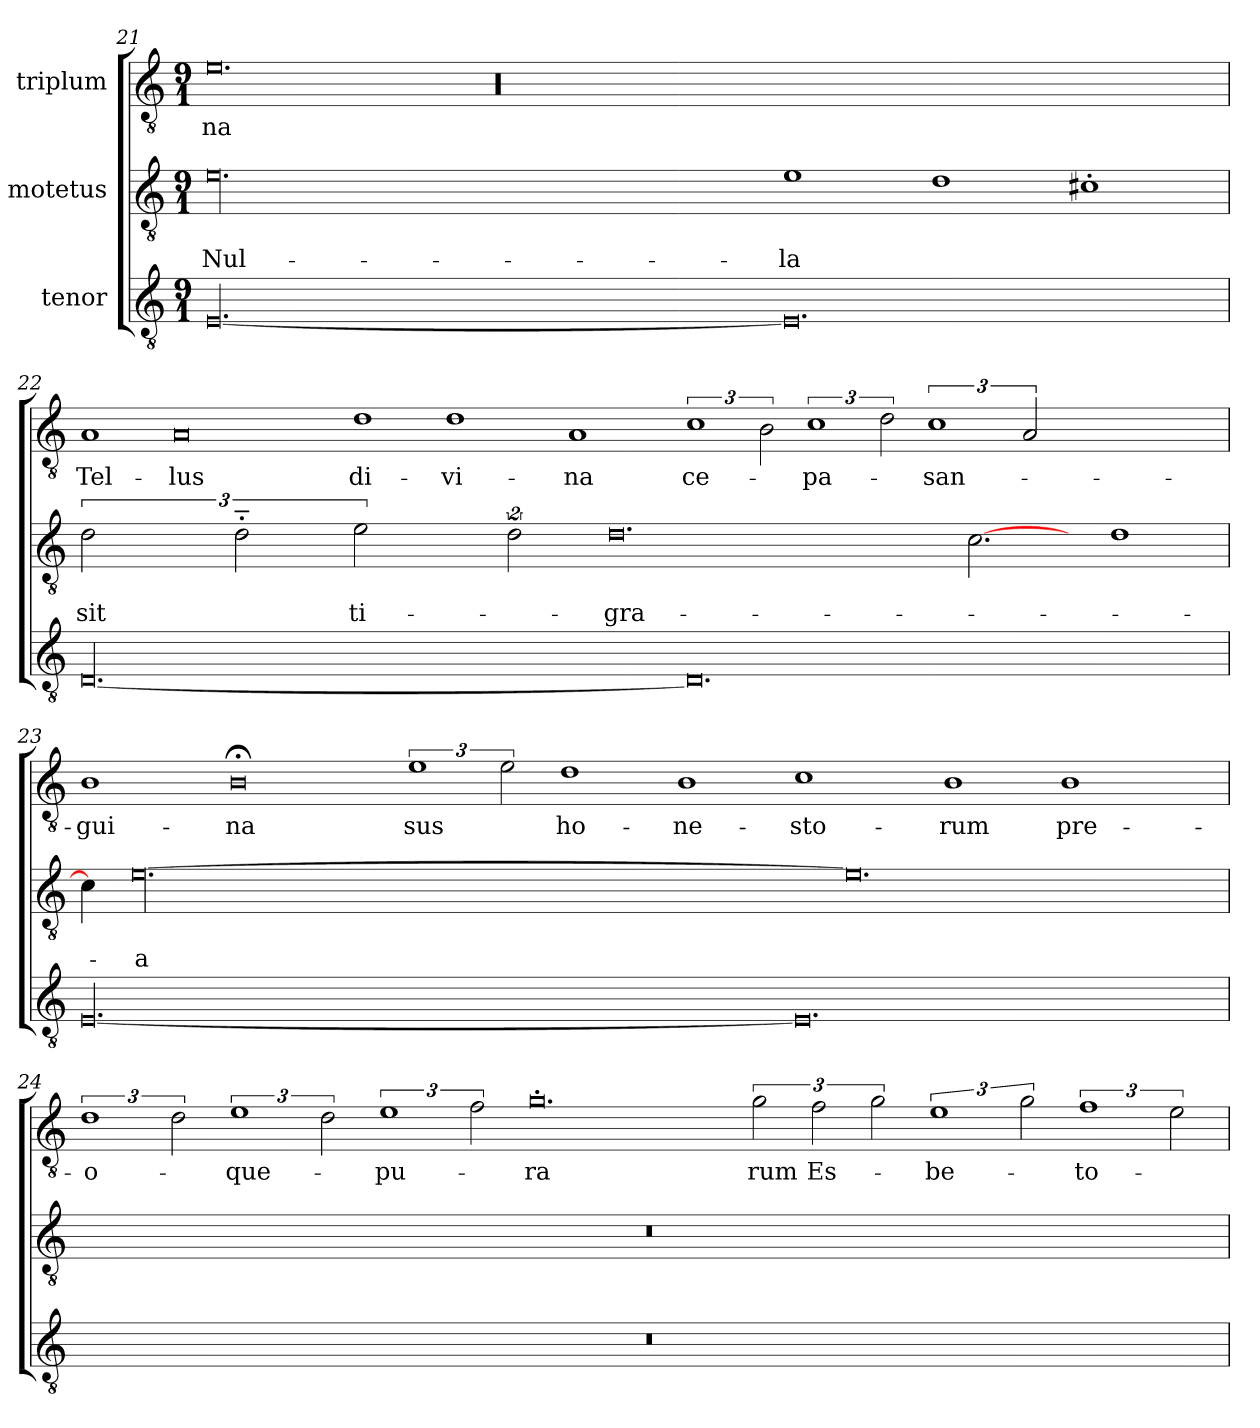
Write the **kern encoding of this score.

**kern	**kern	**text	**text	**kern	**text
*part3	*part2	*part2	*part2	*part1	*part1
*staff3	*staff2	*staff2	*staff2	*staff1	*staff1
*I"tenor	*I"motetus	*	*	*I"triplum	*
*clefGv2	*clefGv2	*	*	*clefGv2	*
*k[]	*k[]	*	*	*k[]	*
*C:	*C:	*	*	*C:	*
*M9/1	*M9/1	*	*	*M9/1	*
=21	=21	=21	=21	=21	=21
[00.E/	00.e\	.	Nul-	0.e\	-na
.	.	.	.	00.r	.
0.E/]	1e\	.	-la	.	.
.	1d\	.	.	.	.
.	1c#X'\	.	.	.	.
=22	=22	=22	=22	=22	=22
[00.D/	2%3d\	.	-sit	1A/	Tel-
.	.	.	.	0A/	-lus
.	2%3d'~\	.	.	.	.
.	2%3e\	.	-ti-	1d\	di-
.	.	.	.	1d\	-vi-
.	4%3d\	.	.	.	.
.	.	.	.	1A/	-na
.	0.d\	.	gra-	.	.
0.D/]	.	.	.	3%2c\	ce-
.	.	.	.	3B\	.
.	.	.	.	3%2c\	pa-
.	.	.	.	3d\	.
.	.	.	.	3%2c\	san-
.	[2.c\	.	.	.	.
.	.	.	.	3A/	.
1ryy	4ryy	.	.	1ryy	.
.	1d\	.	.	.	.
4ryy	.	.	.	4ryy	.
=23	=23	=23	=23	=23	=23
[00.E/	4c\]	.	.	1B\	-gui-
.	[00.e\	.	-a	.	.
.	.	.	.	0B;<\	-na
.	.	.	.	3%2e\	-sus
.	.	.	.	3e\	.
.	.	.	.	1d\	ho-
.	.	.	.	1B\	-ne-
0.E/]	.	.	.	1c\	-sto-
.	0.e\]	.	.	.	.
.	.	.	.	1B\	-rum
.	.	.	.	1B\	pre-
4ryy	.	.	.	4ryy	.
!!LO:PB:g=z
=24	=24	=24	=24	=24	=24
1%9r	1%9r	.	.	3%2d\	-o-
.	.	.	.	3d\	.
.	.	.	.	3%2e\	que-
.	.	.	.	3d\	.
.	.	.	.	3%2e\	-pu-
.	.	.	.	3f\	.
.	.	.	.	0.g'\	-ra
.	.	.	.	3g\	-rum
.	.	.	.	3f\	Es-
.	.	.	.	3g\	.
.	.	.	.	3%2e\	be-
.	.	.	.	3g\	.
.	.	.	.	3%2f\	-to-
.	.	.	.	3e\	.
=	=	=	=	=	=
*-	*-	*-	*-	*-	*-
